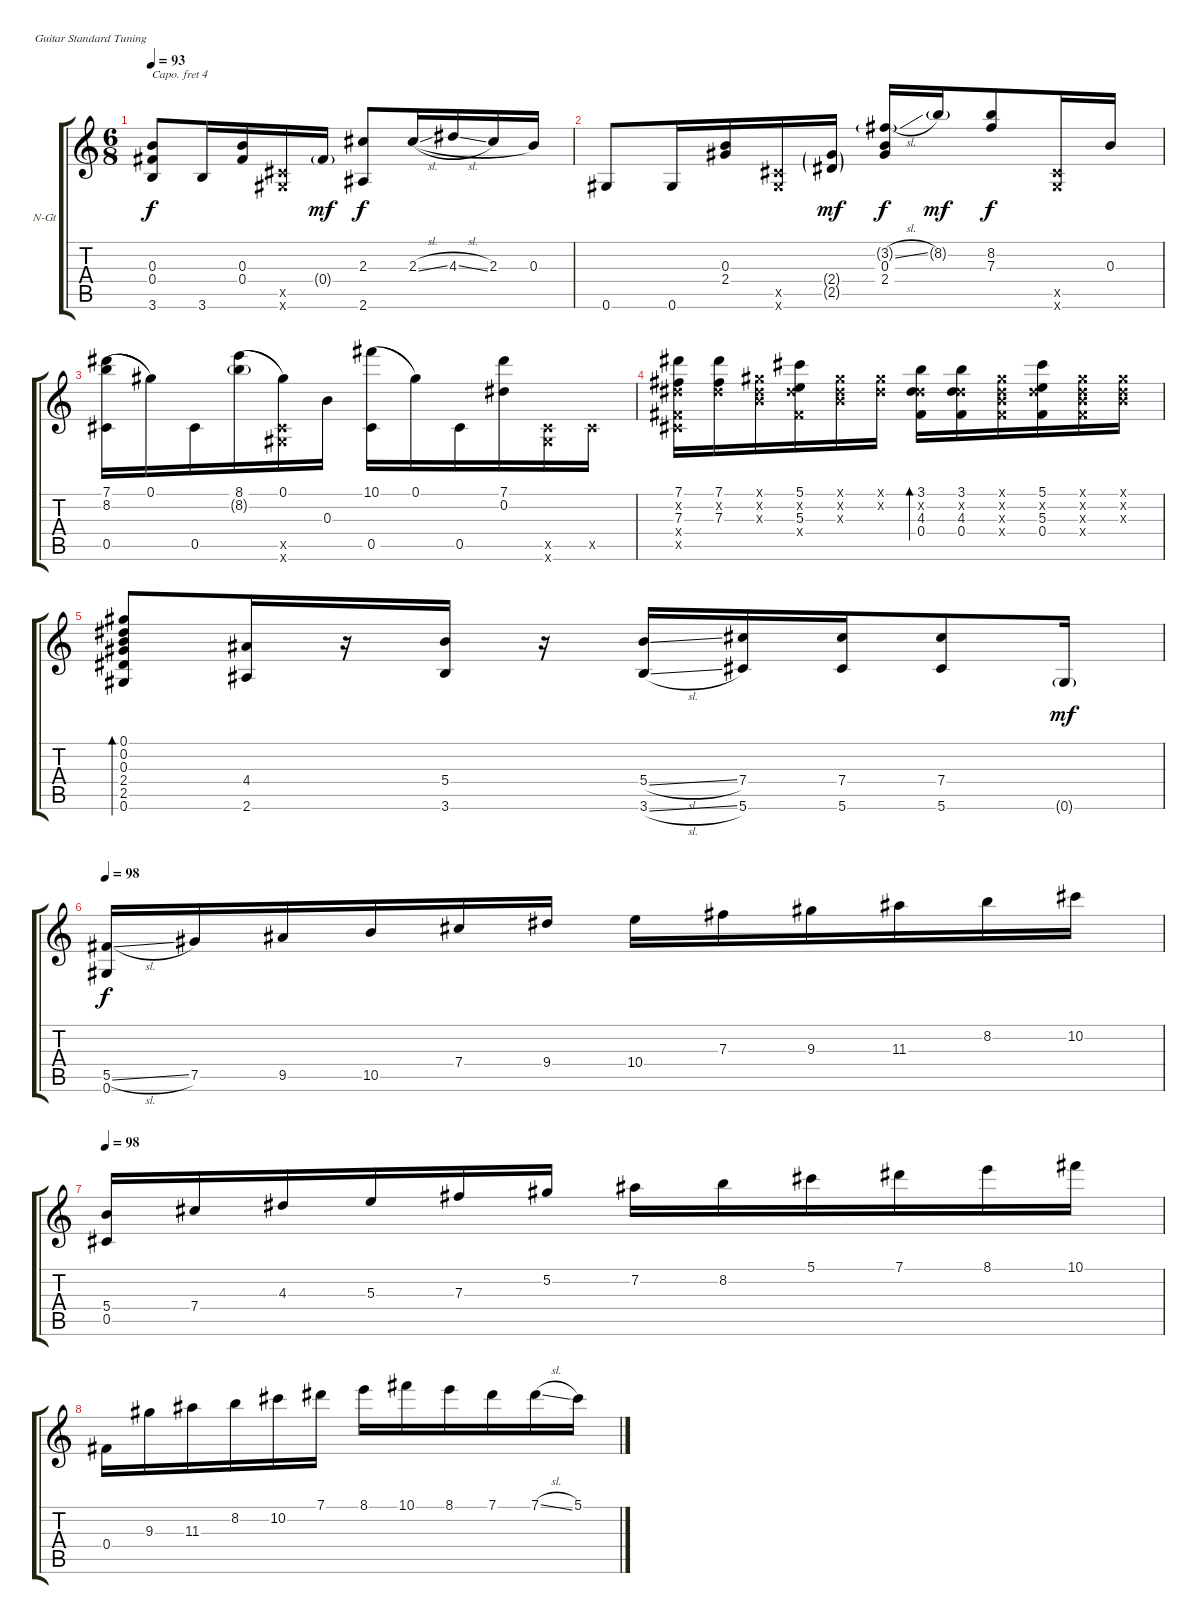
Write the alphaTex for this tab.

\defaultSystemsLayout 4
\bracketExtendMode groupsimilarinstruments
\firstSystemTrackNameOrientation horizontal
\otherSystemsTrackNameOrientation horizontal
\track ("Phantom of Opera (Capo. fret 4)" "N-Gt") {instrument acousticguitarnylon}
\staff {score tabs}
\capo 4
\tuning (E4 B3 G3 D3 A2 E2)
\ts (6 8)
\tempo 93
\clef g2
\ks c
(3.6 0.4 0.3).8{dy f} 3.6.16 (0.4 0.3).16 (0.5{x} 0.6{x}).16 0.4{g}.16{dy mf} (2.3 2.6).8{dy f} 2.3{sl}.16{legatoorigin} 4.3{sl}.16{legatoorigin} 2.3.16{legatoorigin} 0.3.16 |
0.6.8 0.6.16 (2.4 0.3).16 (0.5{x} 0.6{x}).16 (2.5{g} 2.4{g}).16{dy mf} (3.2{sl g} 0.3 2.4).16{dy f} 8.2{g}.16{dy mf} (8.2 7.3).8{dy f} (0.5{x} 0.6{x}).16 0.3.16 |
(7.1 8.2 0.5).16{legatoorigin} 0.1.16 0.5.16 (8.1 8.2{g}).16{legatoorigin} (0.1 0.5{x} 0.6{x}).16 0.3.16 (10.1 0.5).16{legatoorigin} 0.1.16 0.5.16 (7.1 0.2).16 (0.5{x} 0.6{x}).16 0.5{x}.16 |
(7.1 0.2{x} 7.3 0.4{x} 0.5{x}).16 (7.1 0.2{x} 7.3).16 (0.1{x} 0.2{x} 0.3{x}).16 (5.1 0.2{x} 5.3 0.4{x}).16 (0.3{x} 0.2{x} 0.1{x}).16 (0.1{x} 0.2{x}).16 (3.1 0.2{x} 4.3 0.4).16{bd 114} (3.1 0.2{x} 4.3 0.4).16 (0.4{x} 0.3{x} 0.2{x} 0.1{x}).16 (5.1 0.2{x} 5.3 0.4).16 (0.4{x} 0.3{x} 0.2{x} 0.1{x}).16 (0.1{x} 0.2{x} 0.3{x}).16 |
(0.1 0.2 0.3 2.4 2.5 0.6).8{bd 112} (2.6 4.4).16 r.16 (5.4 3.6).16 r.16 (5.4{sl} 3.6{sl}).16 (5.6 7.4).16 (7.4 5.6).16 (7.4 5.6).8 0.6{g}.16{dy mf} |
\tempo 98
(5.5{sl} 0.6).16{dy f} 7.5.16 9.5.16 10.5.16 7.4.16 9.4.16 10.4.16 7.3.16 9.3.16 11.3.16 8.2.16 10.2.16 |
\tempo 98
(5.4 0.5).16 7.4.16 4.3.16 5.3.16 7.3.16 5.2.16 7.2.16 8.2.16 5.1.16 7.1.16 8.1.16 10.1.16 |
0.4.16 9.3.16 11.3.16 8.2.16 10.2.16 7.1.16 8.1.16 10.1.16 8.1.16 7.1.16 7.1{sl}.16 5.1.16
